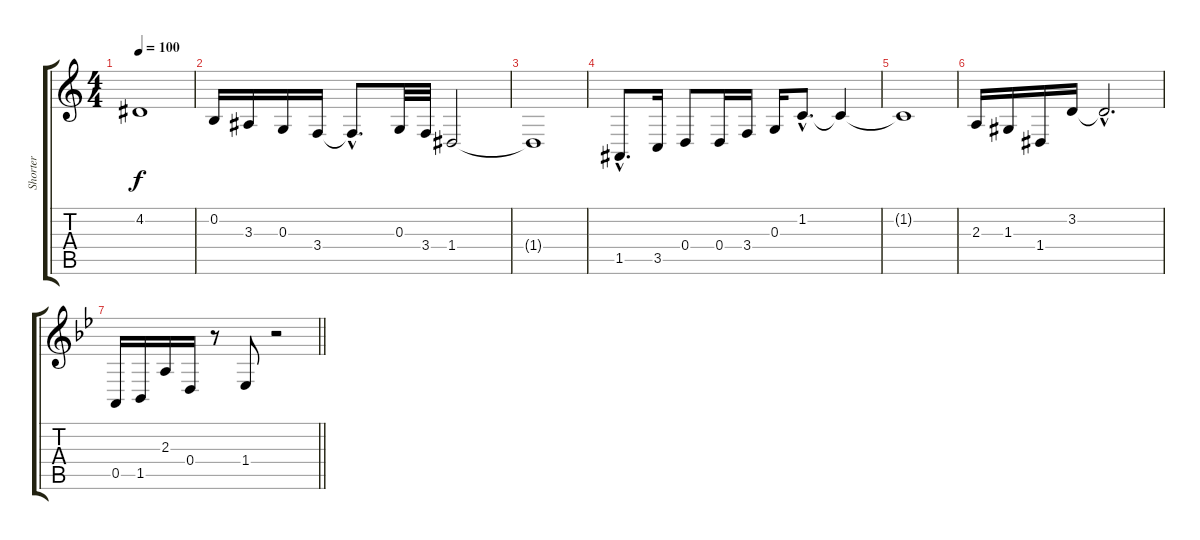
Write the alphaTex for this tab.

\track ("Shorter" "Shorter") {instrument tenorsax}
\staff {score tabs}
\tuning (E4 B3 G3 D3 A2 E2) {hide}
\ts (4 4)
\tempo 100
\clef g2
\ks c
4.2{t}.1{dy f} |
0.2.16 3.3.16 0.3.16 3.4.16 3.4{hac t}.8{d} 0.3.32 3.4.32 1.4.2 |
1.4{t}.1 |
1.5{hac}.8{d} 3.5.16 0.4.8 0.4.16 3.4.16 0.3.16 1.2{hac}.8{d} 1.2{t}.4 |
1.2{t}.1 |
2.3.16 1.3.16 1.4.16 3.2.16 3.2{hac t}.2{d} |
\barLineRight lightlight
\ks bb
0.5.16 1.5.16 2.3.16 0.4.16 r.8 1.4.8 r.2
